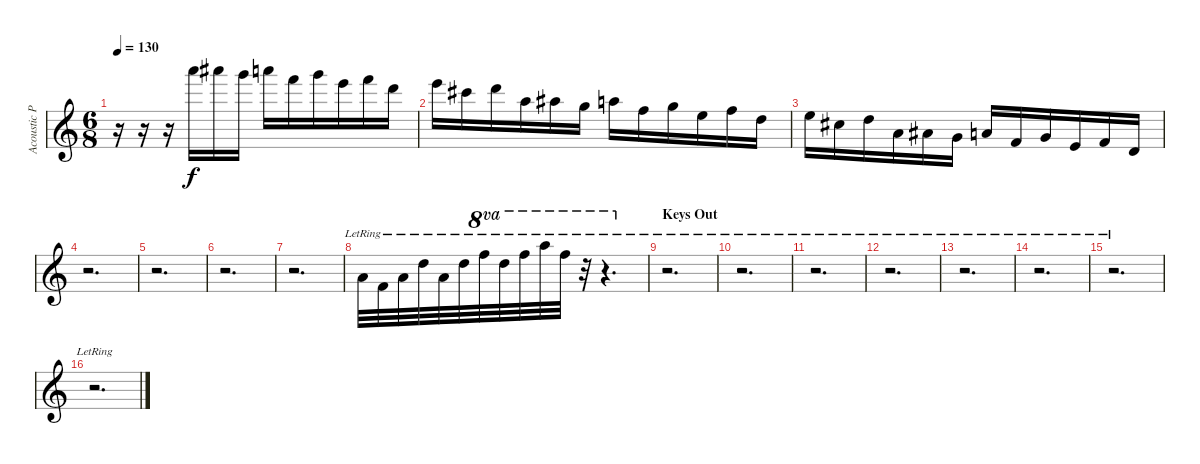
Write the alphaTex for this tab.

\track ("Acoustic Piano (Staff 1)" "Acoustic P") {instrument acousticgrandpiano}
\staff {score}
\tuning (E4 B3 G3 D3 A2 E2 B1) {hide}
\ts (6 8)
\tempo 130
\clef g2
\ks c
r.16{dy f} r.16 r.16 29.1.16 30.1.16 27.1.16 29.1.16 25.1.16 27.1.16 24.1.16 25.1.16 22.1.16 |
24.1.16 21.1.16 22.1.16 17.1.16 18.1.16 15.1.16 17.1.16 13.1.16 15.1.16 12.1.16 13.1.16 10.1.16 |
12.1.16 9.1.16 10.1.16 5.1.16 6.1.16 3.1.16 5.1.16 1.1.16 3.1.16 0.1.16 1.1.16 3.2.16 |
r.2{d} |
r.2{d} |
r.2{d} |
r.2{d} |
5.1{lr}.32 1.1{lr}.32 5.1{lr}.32 10.1{lr}.32 5.1{lr}.32 10.1{lr}.32 25.1{lr}.32{ot 8va} 22.1{lr}.32{ot 8va} 25.1{lr}.32{ot 8va} 29.1{lr}.32{ot 8va} 25.1{lr}.32{ot 8va} r.32{ot 8va} r.4{d ot 8va} |
\section ("" "Keys Out")
r.2{d} |
r.2{d} |
r.2{d} |
r.2{d} |
r.2{d} |
r.2{d} |
r.2{d} |
r.2{d}
